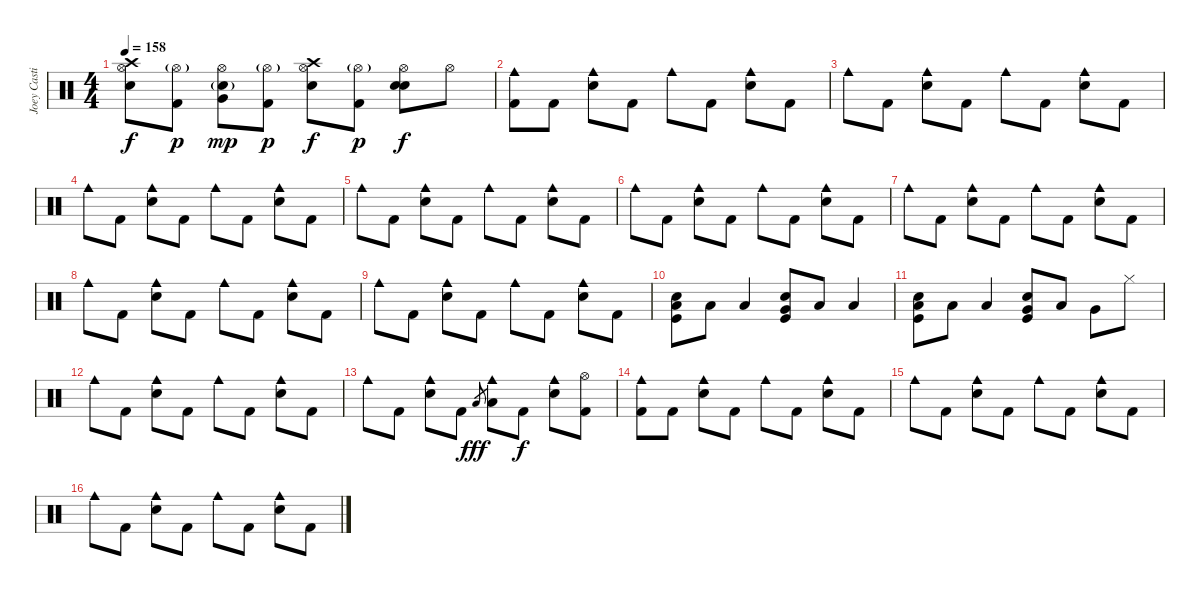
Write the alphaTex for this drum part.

\track ("Joey Castillo" "Joey Casti") {instrument percussion}
\staff {score}
\articulation defaults
\ts (4 4)
\tempo 158
\clef neutral
\ks c
("Hi-Hat (open)" "Crash high (hit)" "Electric Snare (hit)").8{dy f} ("Hi-Hat (open)"{g} "Kick (hit) 2").8{dy p} ("Hi-Hat (open)" "Very Low Tom (hit)" "Electric Snare (hit)"{g}).8{dy mp} ("Hi-Hat (open)"{g} "Kick (hit) 2").8{dy p} ("Hi-Hat (open)" "Crash high (hit)" "Electric Snare (hit)").8{dy f} ("Hi-Hat (open)"{g} "Kick (hit) 2").8{dy p} ("Hi-Hat (open)" "Electric Snare (hit)" "Electric Snare (hit)").8{dy f} "Hi-Hat (open)".8 |
("Cowbell medium (hit)" "Kick (hit) 2").8 "Kick (hit) 2".8 ("Cowbell medium (hit)" "Electric Snare (hit)").8 "Kick (hit) 2".8 "Cowbell medium (hit)".8 "Kick (hit) 2".8 ("Cowbell medium (hit)" "Electric Snare (hit)").8 "Kick (hit) 2".8 |
"Cowbell medium (hit)".8 "Kick (hit) 2".8 ("Cowbell medium (hit)" "Electric Snare (hit)").8 "Kick (hit) 2".8 "Cowbell medium (hit)".8 "Kick (hit) 2".8 ("Cowbell medium (hit)" "Electric Snare (hit)").8 "Kick (hit) 2".8 |
"Cowbell medium (hit)".8 "Kick (hit) 2".8 ("Cowbell medium (hit)" "Electric Snare (hit)").8 "Kick (hit) 2".8 "Cowbell medium (hit)".8 "Kick (hit) 2".8 ("Cowbell medium (hit)" "Electric Snare (hit)").8 "Kick (hit) 2".8 |
"Cowbell medium (hit)".8 "Kick (hit) 2".8 ("Cowbell medium (hit)" "Electric Snare (hit)").8 "Kick (hit) 2".8 "Cowbell medium (hit)".8 "Kick (hit) 2".8 ("Cowbell medium (hit)" "Electric Snare (hit)").8 "Kick (hit) 2".8 |
"Cowbell medium (hit)".8 "Kick (hit) 2".8 ("Cowbell medium (hit)" "Electric Snare (hit)").8 "Kick (hit) 2".8 "Cowbell medium (hit)".8 "Kick (hit) 2".8 ("Cowbell medium (hit)" "Electric Snare (hit)").8 "Kick (hit) 2".8 |
"Cowbell medium (hit)".8 "Kick (hit) 2".8 ("Cowbell medium (hit)" "Electric Snare (hit)").8 "Kick (hit) 2".8 "Cowbell medium (hit)".8 "Kick (hit) 2".8 ("Cowbell medium (hit)" "Electric Snare (hit)").8 "Kick (hit) 2".8 |
"Cowbell medium (hit)".8 "Kick (hit) 2".8 ("Cowbell medium (hit)" "Electric Snare (hit)").8 "Kick (hit) 2".8 "Cowbell medium (hit)".8 "Kick (hit) 2".8 ("Cowbell medium (hit)" "Electric Snare (hit)").8 "Kick (hit) 2".8 |
"Cowbell medium (hit)".8 "Kick (hit) 2".8 ("Cowbell medium (hit)" "Electric Snare (hit)").8 "Kick (hit) 2".8 "Cowbell medium (hit)".8 "Kick (hit) 2".8 ("Cowbell medium (hit)" "Electric Snare (hit)").8 "Kick (hit) 2".8 |
("Electric Snare (hit)" "Kick (hit)" "Low Floor Tom (hit)").8 "Low Floor Tom (hit)".8 "Low Floor Tom (hit)".4 ("Electric Snare (hit)" "Kick (hit)" "Very Low Tom (hit)").8 "Low Floor Tom (hit)".8 "Low Floor Tom (hit)".4 |
("Electric Snare (hit)" "Kick (hit)" "Low Floor Tom (hit)").8 "Low Floor Tom (hit)".8 "Low Floor Tom (hit)".4 ("Electric Snare (hit)" "Kick (hit)" "Very Low Tom (hit)").8 "Low Floor Tom (hit)".8 "Very Low Tom (hit)".8 "Hi-Hat (closed)".8 |
"Cowbell medium (hit)".8 "Kick (hit) 2".8 ("Cowbell medium (hit)" "Electric Snare (hit)").8 "Kick (hit) 2".8 "Cowbell medium (hit)".8 "Kick (hit) 2".8 ("Cowbell medium (hit)" "Electric Snare (hit)").8 "Kick (hit) 2".8 |
"Cowbell medium (hit)".8 "Kick (hit) 2".8 ("Cowbell medium (hit)" "Electric Snare (hit)").8 "Kick (hit) 2".8 "Low Tom (hit)".8{gr dy fff} ("Cowbell medium (hit)" "Low Tom (hit)").8 "Kick (hit) 2".8{dy f} ("Cowbell medium (hit)" "Electric Snare (hit)").8 ("Hi-Hat (open)" "Kick (hit) 2").8 |
("Cowbell medium (hit)" "Kick (hit) 2").8 "Kick (hit) 2".8 ("Cowbell medium (hit)" "Electric Snare (hit)").8 "Kick (hit) 2".8 "Cowbell medium (hit)".8 "Kick (hit) 2".8 ("Cowbell medium (hit)" "Electric Snare (hit)").8 "Kick (hit) 2".8 |
"Cowbell medium (hit)".8 "Kick (hit) 2".8 ("Cowbell medium (hit)" "Electric Snare (hit)").8 "Kick (hit) 2".8 "Cowbell medium (hit)".8 "Kick (hit) 2".8 ("Cowbell medium (hit)" "Electric Snare (hit)").8 "Kick (hit) 2".8 |
"Cowbell medium (hit)".8 "Kick (hit) 2".8 ("Cowbell medium (hit)" "Electric Snare (hit)").8 "Kick (hit) 2".8 "Cowbell medium (hit)".8 "Kick (hit) 2".8 ("Cowbell medium (hit)" "Electric Snare (hit)").8 "Kick (hit) 2".8
